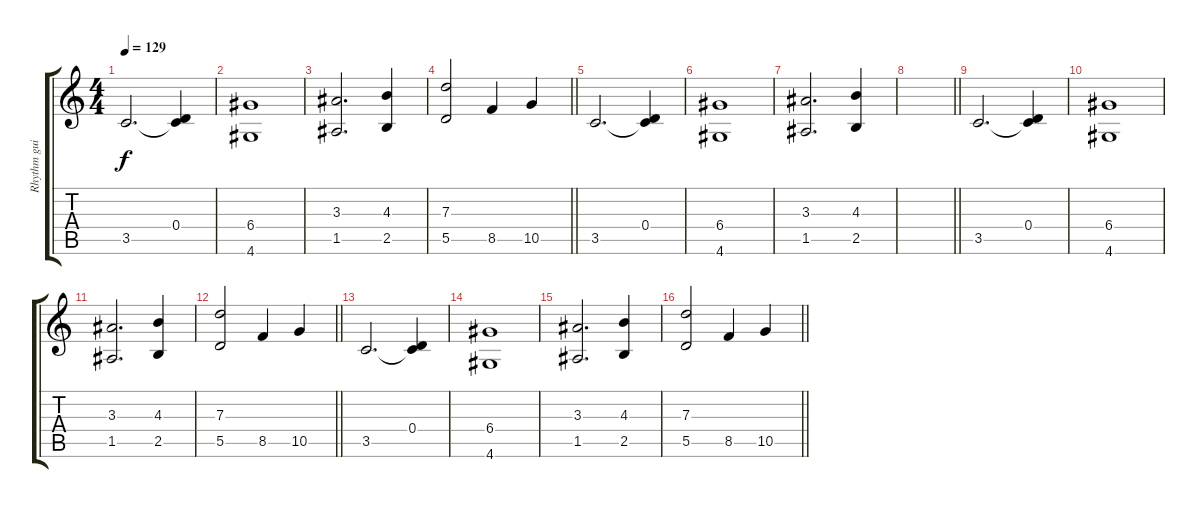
\track ("Rhythm guitar" "Rhythm gui") {instrument electricguitarjazz}
\staff {score tabs}
\tuning (E4 B3 G3 D3 A2 E2) {hide}
\ts (4 4)
\tempo 129
\clef g2
\ks c
3.5.2{d dy f} (0.4 3.5{t}).4 |
(6.4 4.6).1 |
(3.3 1.5).2{d} (4.3 2.5).4 |
\barLineRight lightlight
(7.3 5.5).2 8.5.4 10.5.4 |
3.5.2{d} (0.4 3.5{t}).4 |
(6.4 4.6).1 |
(3.3 1.5).2{d} (4.3 2.5).4 |
\barLineRight lightlight
|
3.5.2{d} (0.4 3.5{t}).4 |
(6.4 4.6).1 |
(3.3 1.5).2{d} (4.3 2.5).4 |
\barLineRight lightlight
(7.3 5.5).2 8.5.4 10.5.4 |
3.5.2{d} (0.4 3.5{t}).4 |
(6.4 4.6).1 |
(3.3 1.5).2{d} (4.3 2.5).4 |
\barLineRight lightlight
(7.3 5.5).2 8.5.4 10.5.4
